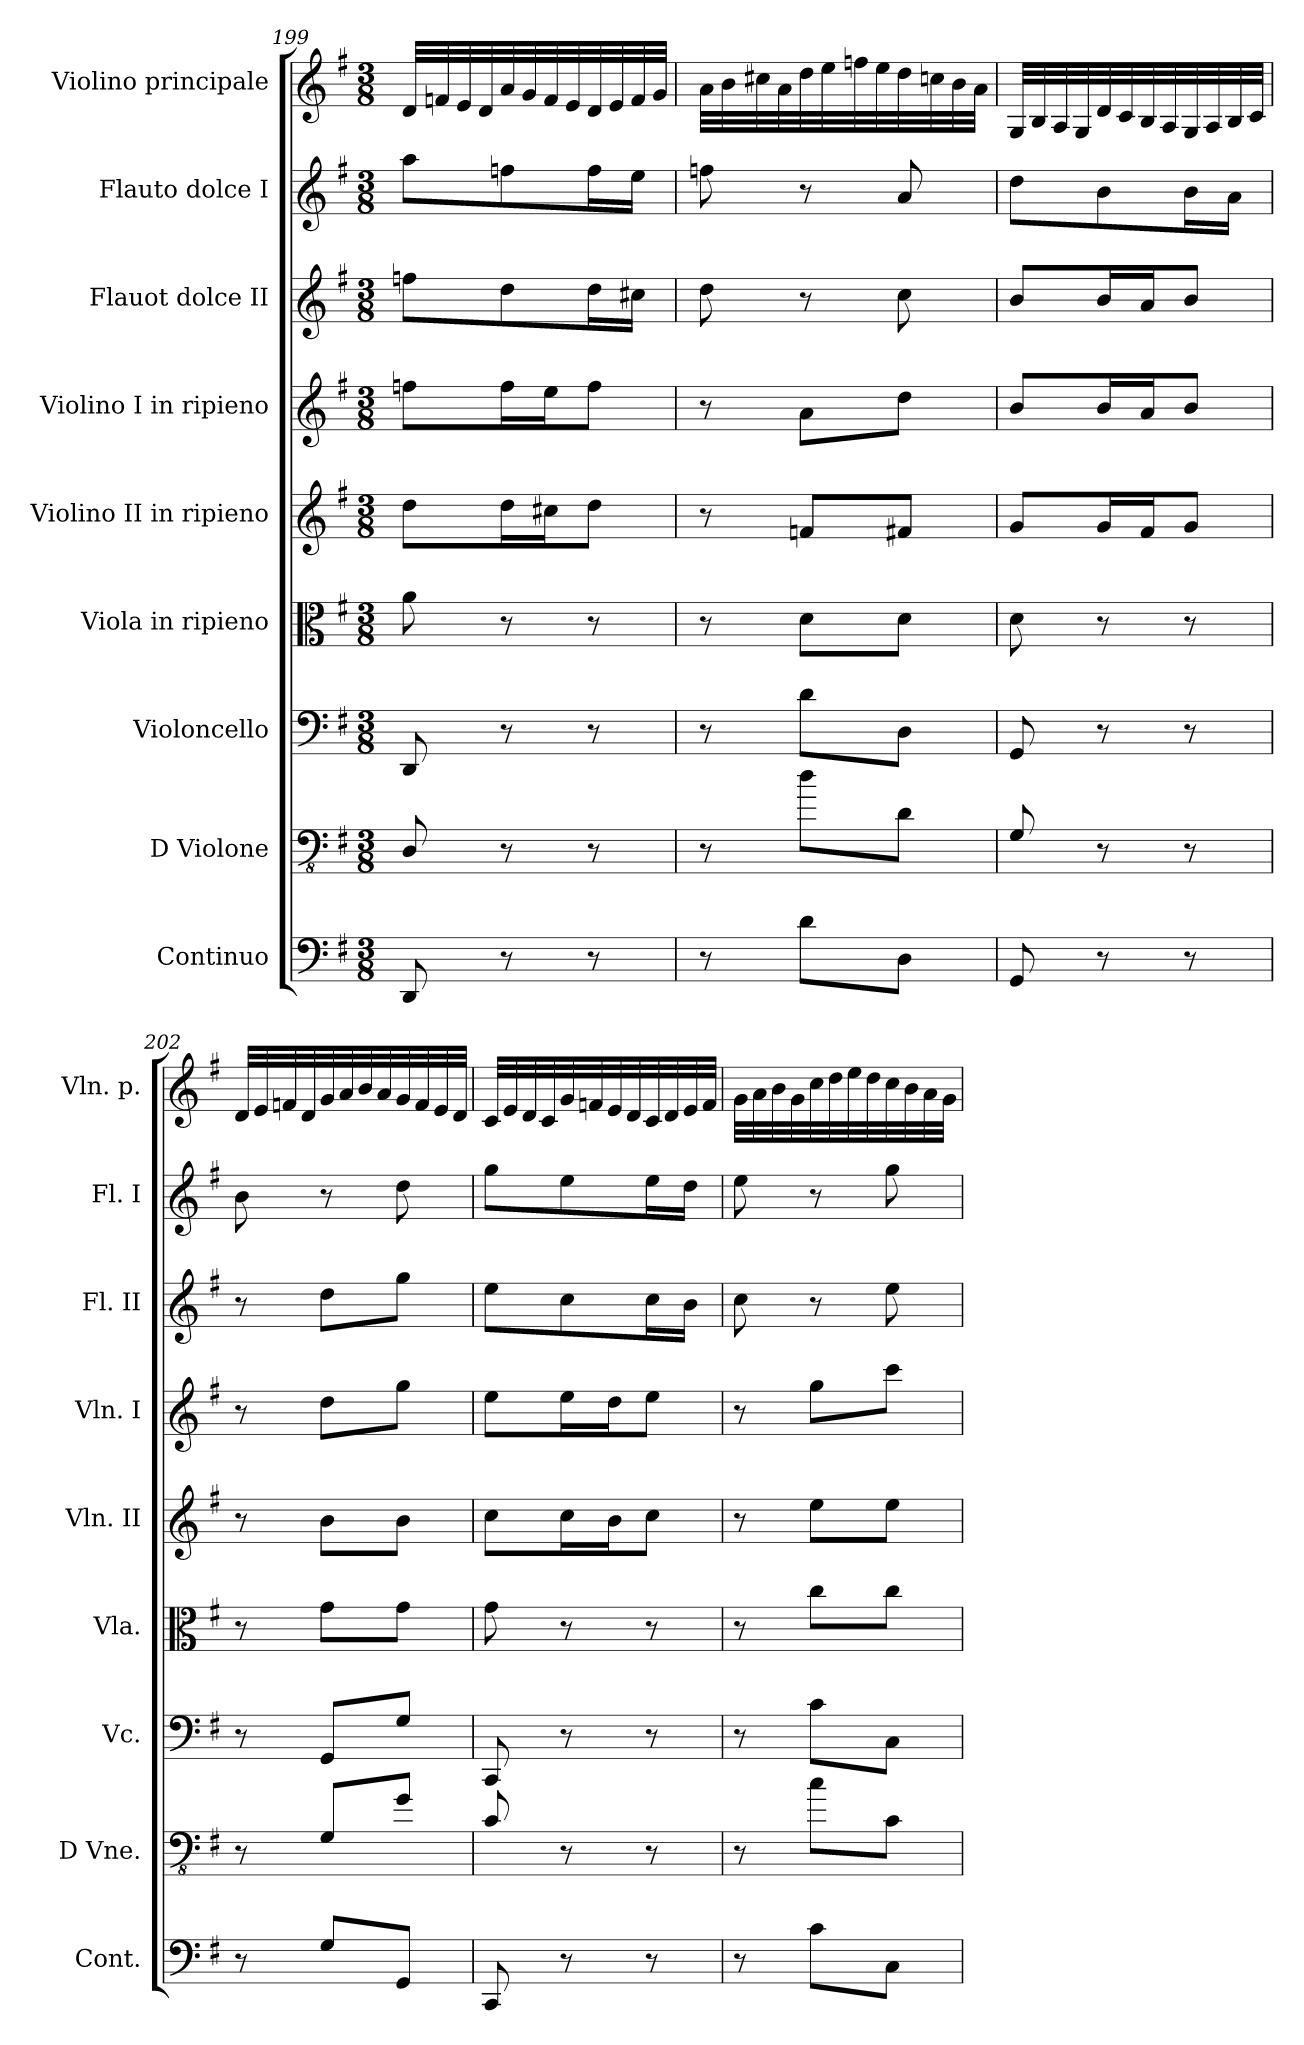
**kern	**kern	**kern	**kern	**kern	**kern	**kern	**kern	**kern
*part9	*part8	*part7	*part6	*part5	*part4	*part3	*part2	*part1
*staff9	*staff8	*staff7	*staff6	*staff5	*staff4	*staff3	*staff2	*staff1
*I"Continuo	*I"D Violone	*I"Violoncello	*I"Viola in ripieno	*I"Violino II in ripieno	*I"Violino I in ripieno	*I"Flauot dolce II	*I"Flauto dolce I	*I"Violino principale
*I'Cont.	*I'D Vne.	*I'Vc.	*I'Vla.	*I'Vln. II	*I'Vln. I	*I'Fl. II	*I'Fl. I	*I'Vln. p.
*clefF4	*clefFv4	*clefF4	*clefC3	*clefG2	*clefG2	*clefG2	*clefG2	*clefG2
*	*ITrd7c12	*	*	*	*	*	*	*
*k[f#]	*k[f#]	*k[f#]	*k[f#]	*k[f#]	*k[f#]	*k[f#]	*k[f#]	*k[f#]
*M3/8	*M3/8	*M3/8	*M3/8	*M3/8	*M3/8	*M3/8	*M3/8	*M3/8
=199	=199	=199	=199	=199	=199	=199	=199	=199
8DD/	8DDD/	8DD/	8a\	8dd\L	8ffn\L	8ffn\L	8aa\L	32d/LLL
.	.	.	.	.	.	.	.	32fn/
.	.	.	.	.	.	.	.	32e/
.	.	.	.	.	.	.	.	32d/
8r	8r	8r	8r	16dd\L	16ff\L	8dd\	8ffn\	32a/
.	.	.	.	.	.	.	.	32g/
.	.	.	.	16cc#X\J	16ee\J	.	.	32f/
.	.	.	.	.	.	.	.	32e/
8r	8r	8r	8r	8dd\J	8ff\J	16dd\L	16ff\L	32d/
.	.	.	.	.	.	.	.	32e/
.	.	.	.	.	.	16cc#X\JJ	16ee\JJ	32f/
.	.	.	.	.	.	.	.	32g/JJJ
=200	=200	=200	=200	=200	=200	=200	=200	=200
8r	8r	8r	8r	8r	8r	8dd\	8ffn\	32a\LLL
.	.	.	.	.	.	.	.	32b\
.	.	.	.	.	.	.	.	32cc#X\
.	.	.	.	.	.	.	.	32a\
8d\L	8D\L	8d\L	8d\L	8fn/L	8a\L	8r	8r	32dd\
.	.	.	.	.	.	.	.	32ee\
.	.	.	.	.	.	.	.	32ffn\
.	.	.	.	.	.	.	.	32ee\
8D\J	8DD\J	8D\J	8d\J	8f#X/J	8dd\J	8cc\	8a/	32dd\
.	.	.	.	.	.	.	.	32ccn\
.	.	.	.	.	.	.	.	32b\
.	.	.	.	.	.	.	.	32a\JJJ
!!LO:PB:g=z
=201	=201	=201	=201	=201	=201	=201	=201	=201
8GG/	8GGG/	8GG/	8d\	8g/L	8b/L	8b/L	8dd\L	32G/LLL
.	.	.	.	.	.	.	.	32B/
.	.	.	.	.	.	.	.	32A/
.	.	.	.	.	.	.	.	32G/
8r	8r	8r	8r	16g/L	16b/L	16b/L	8b\	32d/
.	.	.	.	.	.	.	.	32c/
.	.	.	.	16f#/J	16a/J	16a/J	.	32B/
.	.	.	.	.	.	.	.	32A/
8r	8r	8r	8r	8g/J	8b/J	8b/J	16b\L	32G/
.	.	.	.	.	.	.	.	32A/
.	.	.	.	.	.	.	16a\JJ	32B/
.	.	.	.	.	.	.	.	32c/JJJ
=202	=202	=202	=202	=202	=202	=202	=202	=202
8r	8r	8r	8r	8r	8r	8r	8b\	32d/LLL
.	.	.	.	.	.	.	.	32e/
.	.	.	.	.	.	.	.	32fn/
.	.	.	.	.	.	.	.	32d/
8G/L	8GGG/L	8GG/L	8g\L	8b\L	8dd\L	8dd\L	8r	32g/
.	.	.	.	.	.	.	.	32a/
.	.	.	.	.	.	.	.	32b/
.	.	.	.	.	.	.	.	32a/
8GG/J	8GG/J	8G/J	8g\J	8b\J	8gg\J	8gg\J	8dd\	32g/
.	.	.	.	.	.	.	.	32f/
.	.	.	.	.	.	.	.	32e/
.	.	.	.	.	.	.	.	32d/JJJ
=203	=203	=203	=203	=203	=203	=203	=203	=203
8CC/	8CC/	8CC/	8g\	8cc\L	8ee\L	8ee\L	8gg\L	32c/LLL
.	.	.	.	.	.	.	.	32e/
.	.	.	.	.	.	.	.	32d/
.	.	.	.	.	.	.	.	32c/
8r	8r	8r	8r	16cc\L	16ee\L	8cc\	8ee\	32g/
.	.	.	.	.	.	.	.	32fn/
.	.	.	.	16b\J	16dd\J	.	.	32e/
.	.	.	.	.	.	.	.	32d/
8r	8r	8r	8r	8cc\J	8ee\J	16cc\L	16ee\L	32c/
.	.	.	.	.	.	.	.	32d/
.	.	.	.	.	.	16b\JJ	16dd\JJ	32e/
.	.	.	.	.	.	.	.	32f/JJJ
!!LO:PB:g=z
=204	=204	=204	=204	=204	=204	=204	=204	=204
8r	8r	8r	8r	8r	8r	8cc\	8ee\	32g\LLL
.	.	.	.	.	.	.	.	32a\
.	.	.	.	.	.	.	.	32b\
.	.	.	.	.	.	.	.	32g\
8c\L	8C\L	8c\L	8cc\L	8ee\L	8gg\L	8r	8r	32cc\
.	.	.	.	.	.	.	.	32dd\
.	.	.	.	.	.	.	.	32ee\
.	.	.	.	.	.	.	.	32dd\
8C\J	8CC\J	8C\J	8cc\J	8ee\J	8ccc\J	8ee\	8gg\	32cc\
.	.	.	.	.	.	.	.	32b\
.	.	.	.	.	.	.	.	32a\
.	.	.	.	.	.	.	.	32g\JJJ
=	=	=	=	=	=	=	=	=
*-	*-	*-	*-	*-	*-	*-	*-	*-
